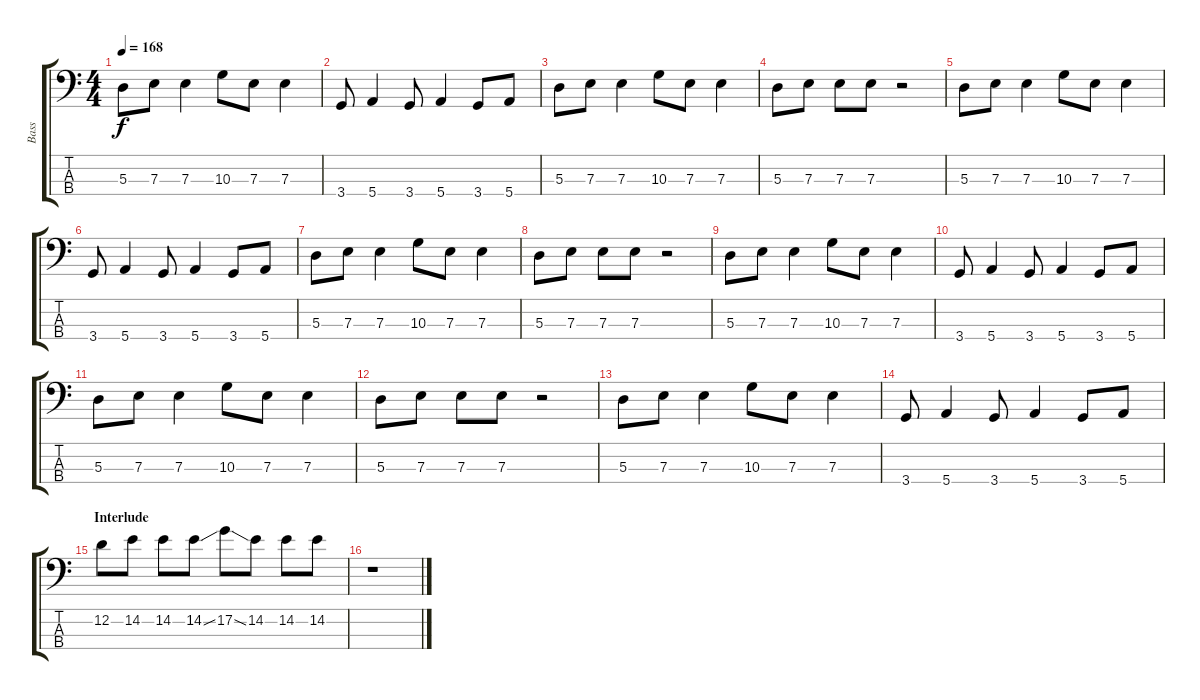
\track ("Bass" "Bass") {instrument electricbassfinger}
\staff {score tabs}
\tuning (G2 D2 A1 E1) {hide}
\ts (4 4)
\tempo 168
\clef f4
\ks c
5.3.8{dy f} 7.3.8 7.3.4 10.3.8 7.3.8 7.3.4 |
3.4.8 5.4.4 3.4.8 5.4.4 3.4.8 5.4.8 |
5.3.8 7.3.8 7.3.4 10.3.8 7.3.8 7.3.4 |
5.3.8 7.3.8 7.3.8 7.3.8 r.2 |
5.3.8 7.3.8 7.3.4 10.3.8 7.3.8 7.3.4 |
3.4.8 5.4.4 3.4.8 5.4.4 3.4.8 5.4.8 |
5.3.8 7.3.8 7.3.4 10.3.8 7.3.8 7.3.4 |
5.3.8 7.3.8 7.3.8 7.3.8 r.2 |
5.3.8 7.3.8 7.3.4 10.3.8 7.3.8 7.3.4 |
3.4.8 5.4.4 3.4.8 5.4.4 3.4.8 5.4.8 |
5.3.8 7.3.8 7.3.4 10.3.8 7.3.8 7.3.4 |
5.3.8 7.3.8 7.3.8 7.3.8 r.2 |
5.3.8 7.3.8 7.3.4 10.3.8 7.3.8 7.3.4 |
3.4.8 5.4.4 3.4.8 5.4.4 3.4.8 5.4.8 |
\section ("" "Interlude")
12.2.8 14.2.8 14.2.8 14.2{ss}.8 17.2{ss}.8 14.2.8 14.2.8 14.2.8 |
r.1
